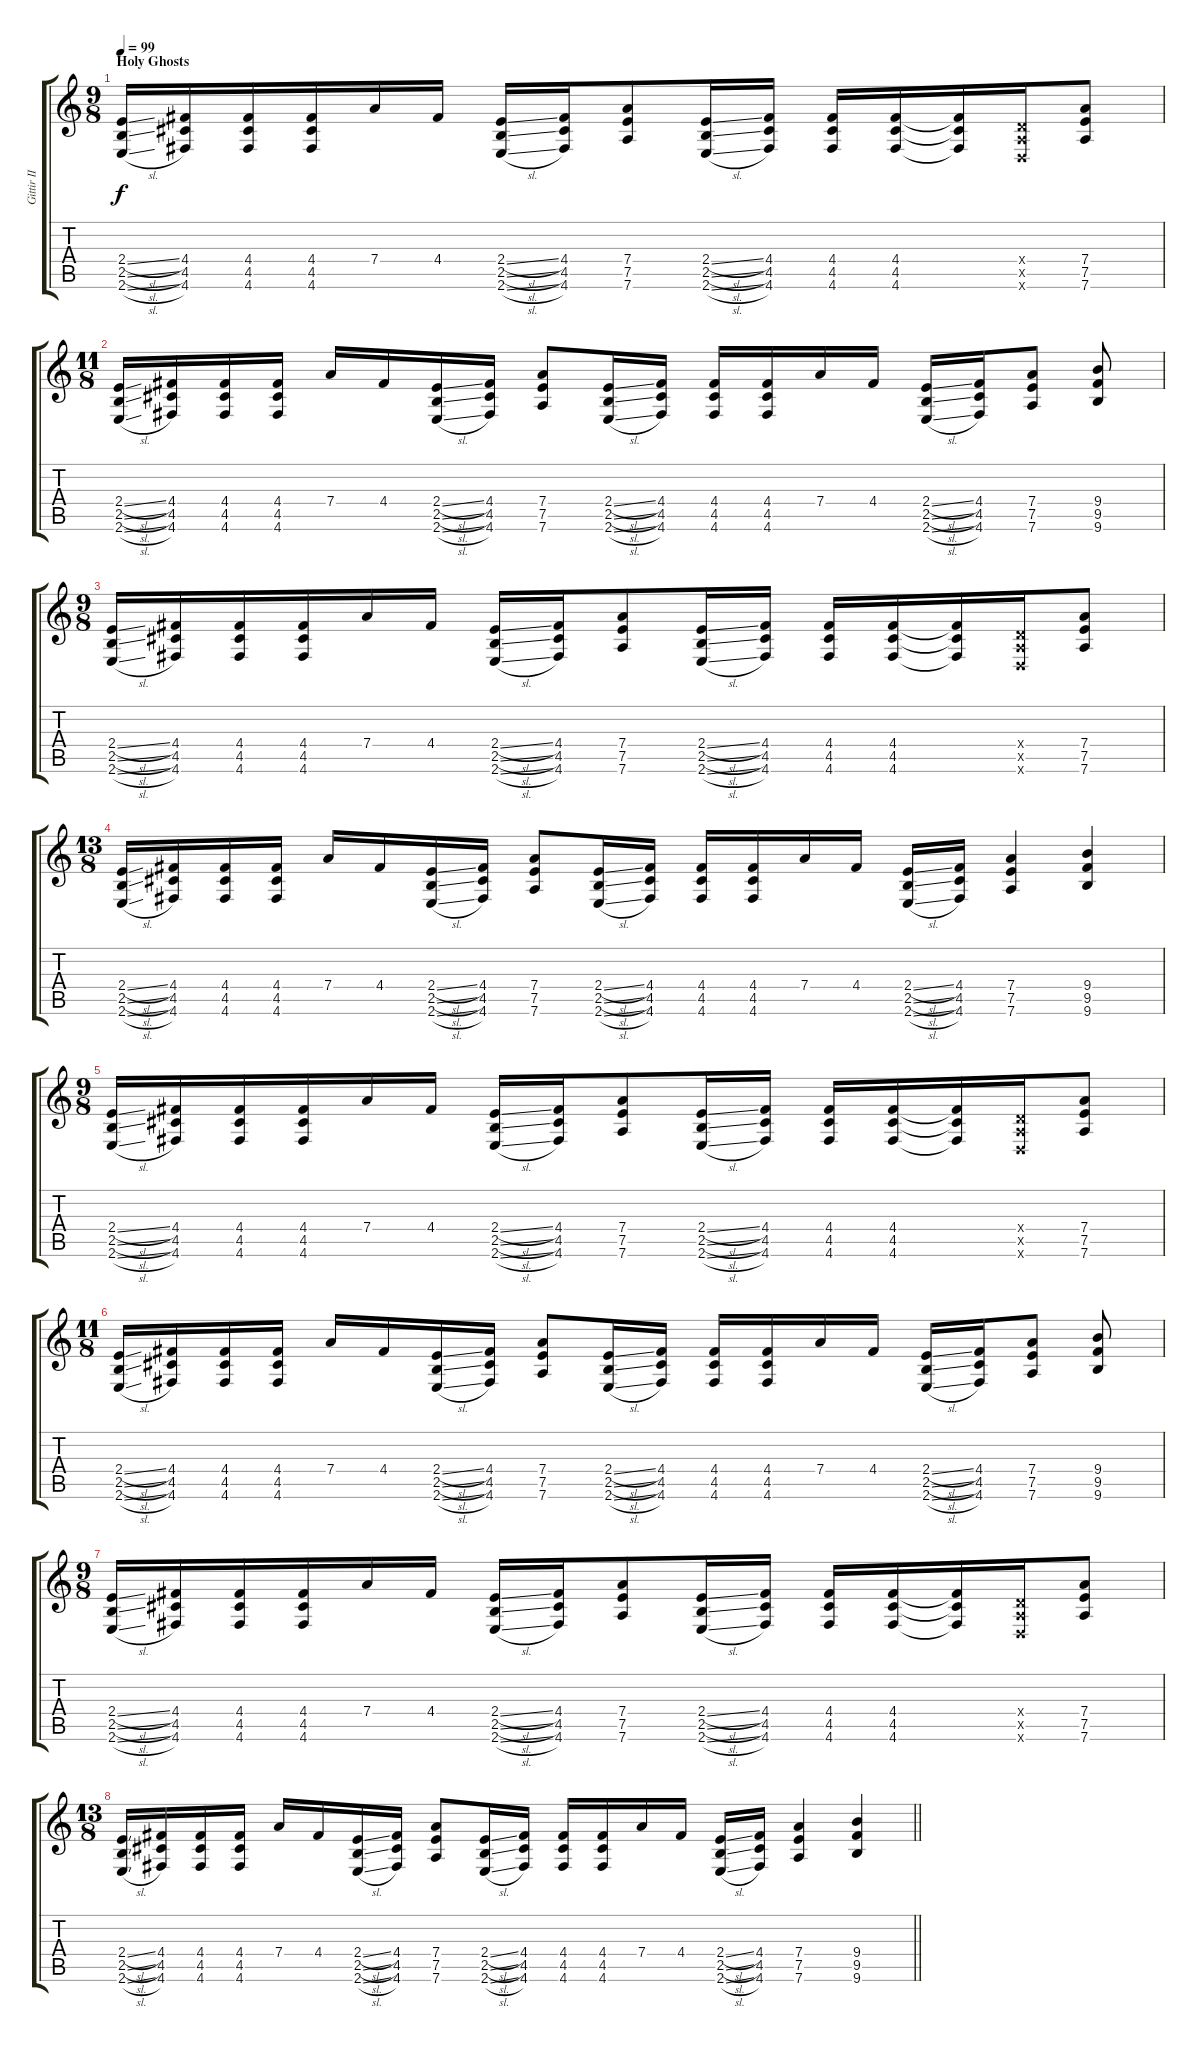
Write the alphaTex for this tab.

\track ("Gittir II" "Gittir II") {instrument distortionguitar}
\staff {score tabs}
\tuning (E4 B3 G3 D3 A2 D2) {hide}
\ts (9 8)
\section ("" "Holy Ghosts")
\tempo 99
\clef g2
\ks c
(2.4{sl} 2.5{sl} 2.6{sl}).16{dy f} (4.4 4.5 4.6).16 (4.4 4.5 4.6).16 (4.4 4.5 4.6).16 7.4.16 4.4.16 (2.4{sl} 2.5{sl} 2.6{sl}).16 (4.4 4.5 4.6).16 (7.4 7.5 7.6).8 (2.4{sl} 2.5{sl} 2.6{sl}).16 (4.4 4.5 4.6).16 (4.4 4.5 4.6).16 (4.4 4.5 4.6).16 (4.4{t} 4.5{t} 4.6{t}).16 (0.4{x} 0.5{x} 0.6{x}).16 (7.4 7.5 7.6).8 |
\ts (11 8)
(2.4{sl} 2.5{sl} 2.6{sl}).16 (4.4 4.5 4.6).16 (4.4 4.5 4.6).16 (4.4 4.5 4.6).16 7.4.16 4.4.16 (2.4{sl} 2.5{sl} 2.6{sl}).16 (4.4 4.5 4.6).16 (7.4 7.5 7.6).8 (2.4{sl} 2.5{sl} 2.6{sl}).16 (4.4 4.5 4.6).16 (4.4 4.5 4.6).16 (4.4 4.5 4.6).16 7.4.16 4.4.16 (2.4{sl} 2.5{sl} 2.6{sl}).16 (4.4 4.5 4.6).16 (7.4 7.5 7.6).8 (9.4 9.5 9.6).8 |
\ts (9 8)
(2.4{sl} 2.5{sl} 2.6{sl}).16 (4.4 4.5 4.6).16 (4.4 4.5 4.6).16 (4.4 4.5 4.6).16 7.4.16 4.4.16 (2.4{sl} 2.5{sl} 2.6{sl}).16 (4.4 4.5 4.6).16 (7.4 7.5 7.6).8 (2.4{sl} 2.5{sl} 2.6{sl}).16 (4.4 4.5 4.6).16 (4.4 4.5 4.6).16 (4.4 4.5 4.6).16 (4.4{t} 4.5{t} 4.6{t}).16 (0.4{x} 0.5{x} 0.6{x}).16 (7.4 7.5 7.6).8 |
\ts (13 8)
(2.4{sl} 2.5{sl} 2.6{sl}).16 (4.4 4.5 4.6).16 (4.4 4.5 4.6).16 (4.4 4.5 4.6).16 7.4.16 4.4.16 (2.4{sl} 2.5{sl} 2.6{sl}).16 (4.4 4.5 4.6).16 (7.4 7.5 7.6).8 (2.4{sl} 2.5{sl} 2.6{sl}).16 (4.4 4.5 4.6).16 (4.4 4.5 4.6).16 (4.4 4.5 4.6).16 7.4.16 4.4.16 (2.4{sl} 2.5{sl} 2.6{sl}).16 (4.4 4.5 4.6).16 (7.4 7.5 7.6).4 (9.4 9.5 9.6).4 |
\ts (9 8)
(2.4{sl} 2.5{sl} 2.6{sl}).16 (4.4 4.5 4.6).16 (4.4 4.5 4.6).16 (4.4 4.5 4.6).16 7.4.16 4.4.16 (2.4{sl} 2.5{sl} 2.6{sl}).16 (4.4 4.5 4.6).16 (7.4 7.5 7.6).8 (2.4{sl} 2.5{sl} 2.6{sl}).16 (4.4 4.5 4.6).16 (4.4 4.5 4.6).16 (4.4 4.5 4.6).16 (4.4{t} 4.5{t} 4.6{t}).16 (0.4{x} 0.5{x} 0.6{x}).16 (7.4 7.5 7.6).8 |
\ts (11 8)
(2.4{sl} 2.5{sl} 2.6{sl}).16 (4.4 4.5 4.6).16 (4.4 4.5 4.6).16 (4.4 4.5 4.6).16 7.4.16 4.4.16 (2.4{sl} 2.5{sl} 2.6{sl}).16 (4.4 4.5 4.6).16 (7.4 7.5 7.6).8 (2.4{sl} 2.5{sl} 2.6{sl}).16 (4.4 4.5 4.6).16 (4.4 4.5 4.6).16 (4.4 4.5 4.6).16 7.4.16 4.4.16 (2.4{sl} 2.5{sl} 2.6{sl}).16 (4.4 4.5 4.6).16 (7.4 7.5 7.6).8 (9.4 9.5 9.6).8 |
\ts (9 8)
(2.4{sl} 2.5{sl} 2.6{sl}).16 (4.4 4.5 4.6).16 (4.4 4.5 4.6).16 (4.4 4.5 4.6).16 7.4.16 4.4.16 (2.4{sl} 2.5{sl} 2.6{sl}).16 (4.4 4.5 4.6).16 (7.4 7.5 7.6).8 (2.4{sl} 2.5{sl} 2.6{sl}).16 (4.4 4.5 4.6).16 (4.4 4.5 4.6).16 (4.4 4.5 4.6).16 (4.4{t} 4.5{t} 4.6{t}).16 (0.4{x} 0.5{x} 0.6{x}).16 (7.4 7.5 7.6).8 |
\ts (13 8)
\barLineRight lightlight
(2.4{sl} 2.5{sl} 2.6{sl}).16 (4.4 4.5 4.6).16 (4.4 4.5 4.6).16 (4.4 4.5 4.6).16 7.4.16 4.4.16 (2.4{sl} 2.5{sl} 2.6{sl}).16 (4.4 4.5 4.6).16 (7.4 7.5 7.6).8 (2.4{sl} 2.5{sl} 2.6{sl}).16 (4.4 4.5 4.6).16 (4.4 4.5 4.6).16 (4.4 4.5 4.6).16 7.4.16 4.4.16 (2.4{sl} 2.5{sl} 2.6{sl}).16 (4.4 4.5 4.6).16 (7.4 7.5 7.6).4 (9.4 9.5 9.6).4
